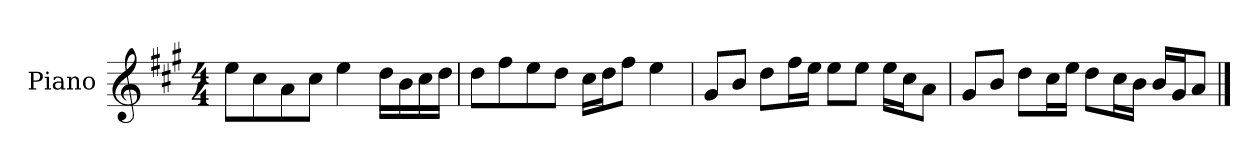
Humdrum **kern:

**kern
*part1
*staff1
*I"Piano
*I'P-no
*clefG2
*k[f#c#g#]
*M4/4
*MM90
=1
8ee\L
8cc#\
8a\
8cc#\J
4ee\
16dd\LL
16b\
16cc#\
16dd\JJ
=2
8dd\L
8ff#\
8ee\
8dd\J
16cc#\LL
16dd\J
8ff#\J
4ee\
=3
8g#/L
8b/J
8dd\L
16ff#\L
16ee\JJ
8ee\L
8ee\J
16ee\LL
16cc#\J
8a\J
=4
8g#/L
8b/J
8dd\L
16cc#\L
16ee\JJ
8dd\L
16cc#\L
16b\JJ
16b/LL
16g#/J
8a/J
==
*-
